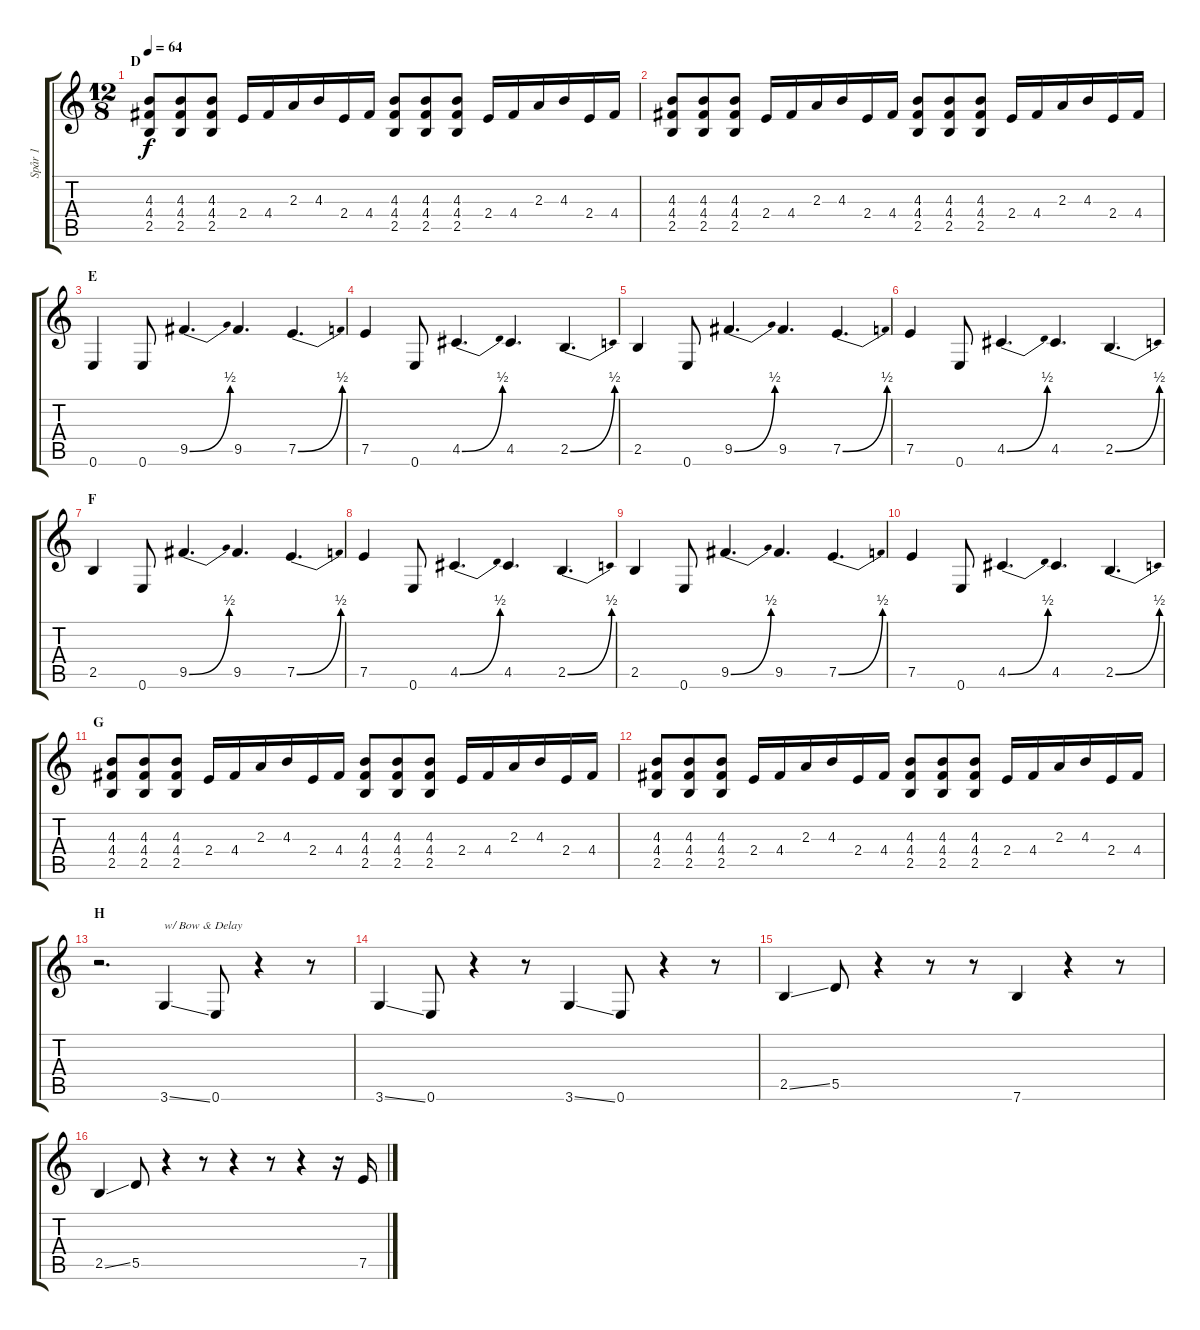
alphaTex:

\track ("Spår 1" "Spår 1") {instrument distortionguitar}
\staff {score tabs}
\tuning (E4 B3 G3 D3 A2 E2) {hide}
\ts (12 8)
\section ("" "D")
\tempo 64
\clef g2
\ks c
(4.3 4.4 2.5).8{dy f} (4.3 4.4 2.5).8 (4.3 4.4 2.5).8 2.4.16 4.4.16 2.3.16 4.3.16 2.4.16 4.4.16 (4.3 4.4 2.5).8 (4.3 4.4 2.5).8 (4.3 4.4 2.5).8 2.4.16 4.4.16 2.3.16 4.3.16 2.4.16 4.4.16 |
(4.3 4.4 2.5).8 (4.3 4.4 2.5).8 (4.3 4.4 2.5).8 2.4.16 4.4.16 2.3.16 4.3.16 2.4.16 4.4.16 (4.3 4.4 2.5).8 (4.3 4.4 2.5).8 (4.3 4.4 2.5).8 2.4.16 4.4.16 2.3.16 4.3.16 2.4.16 4.4.16 |
\section ("" "E")
0.6.4 0.6.8 9.5{be (bend 0 0 60 2)}.4{d} 9.5.4{d} 7.5{be (bend 0 0 60 2)}.4{d} |
7.5.4 0.6.8 4.5{be (bend 0 0 60 2)}.4{d} 4.5.4{d} 2.5{be (bend 0 0 60 2)}.4{d} |
2.5.4 0.6.8 9.5{be (bend 0 0 60 2)}.4{d} 9.5.4{d} 7.5{be (bend 0 0 60 2)}.4{d} |
7.5.4 0.6.8 4.5{be (bend 0 0 60 2)}.4{d} 4.5.4{d} 2.5{be (bend 0 0 60 2)}.4{d} |
\section ("" "F")
2.5.4 0.6.8 9.5{be (bend 0 0 60 2)}.4{d} 9.5.4{d} 7.5{be (bend 0 0 60 2)}.4{d} |
7.5.4 0.6.8 4.5{be (bend 0 0 60 2)}.4{d} 4.5.4{d} 2.5{be (bend 0 0 60 2)}.4{d} |
2.5.4 0.6.8 9.5{be (bend 0 0 60 2)}.4{d} 9.5.4{d} 7.5{be (bend 0 0 60 2)}.4{d} |
7.5.4 0.6.8 4.5{be (bend 0 0 60 2)}.4{d} 4.5.4{d} 2.5{be (bend 0 0 60 2)}.4{d} |
\section ("" "G")
(4.3 4.4 2.5).8 (4.3 4.4 2.5).8 (4.3 4.4 2.5).8 2.4.16 4.4.16 2.3.16 4.3.16 2.4.16 4.4.16 (4.3 4.4 2.5).8 (4.3 4.4 2.5).8 (4.3 4.4 2.5).8 2.4.16 4.4.16 2.3.16 4.3.16 2.4.16 4.4.16 |
(4.3 4.4 2.5).8 (4.3 4.4 2.5).8 (4.3 4.4 2.5).8 2.4.16 4.4.16 2.3.16 4.3.16 2.4.16 4.4.16 (4.3 4.4 2.5).8 (4.3 4.4 2.5).8 (4.3 4.4 2.5).8 2.4.16 4.4.16 2.3.16 4.3.16 2.4.16 4.4.16 |
\section ("" "H")
r.2{d} 3.6{ss}.4{txt "w/ Bow & Delay"} 0.6.8 r.4 r.8 |
3.6{ss}.4 0.6.8 r.4 r.8 3.6{ss}.4 0.6.8 r.4 r.8 |
2.5{ss}.4 5.5.8 r.4 r.8 r.8 7.6.4 r.4 r.8 |
2.5{ss}.4 5.5.8 r.4 r.8 r.4 r.8 r.4 r.16 7.5{ss}.16
